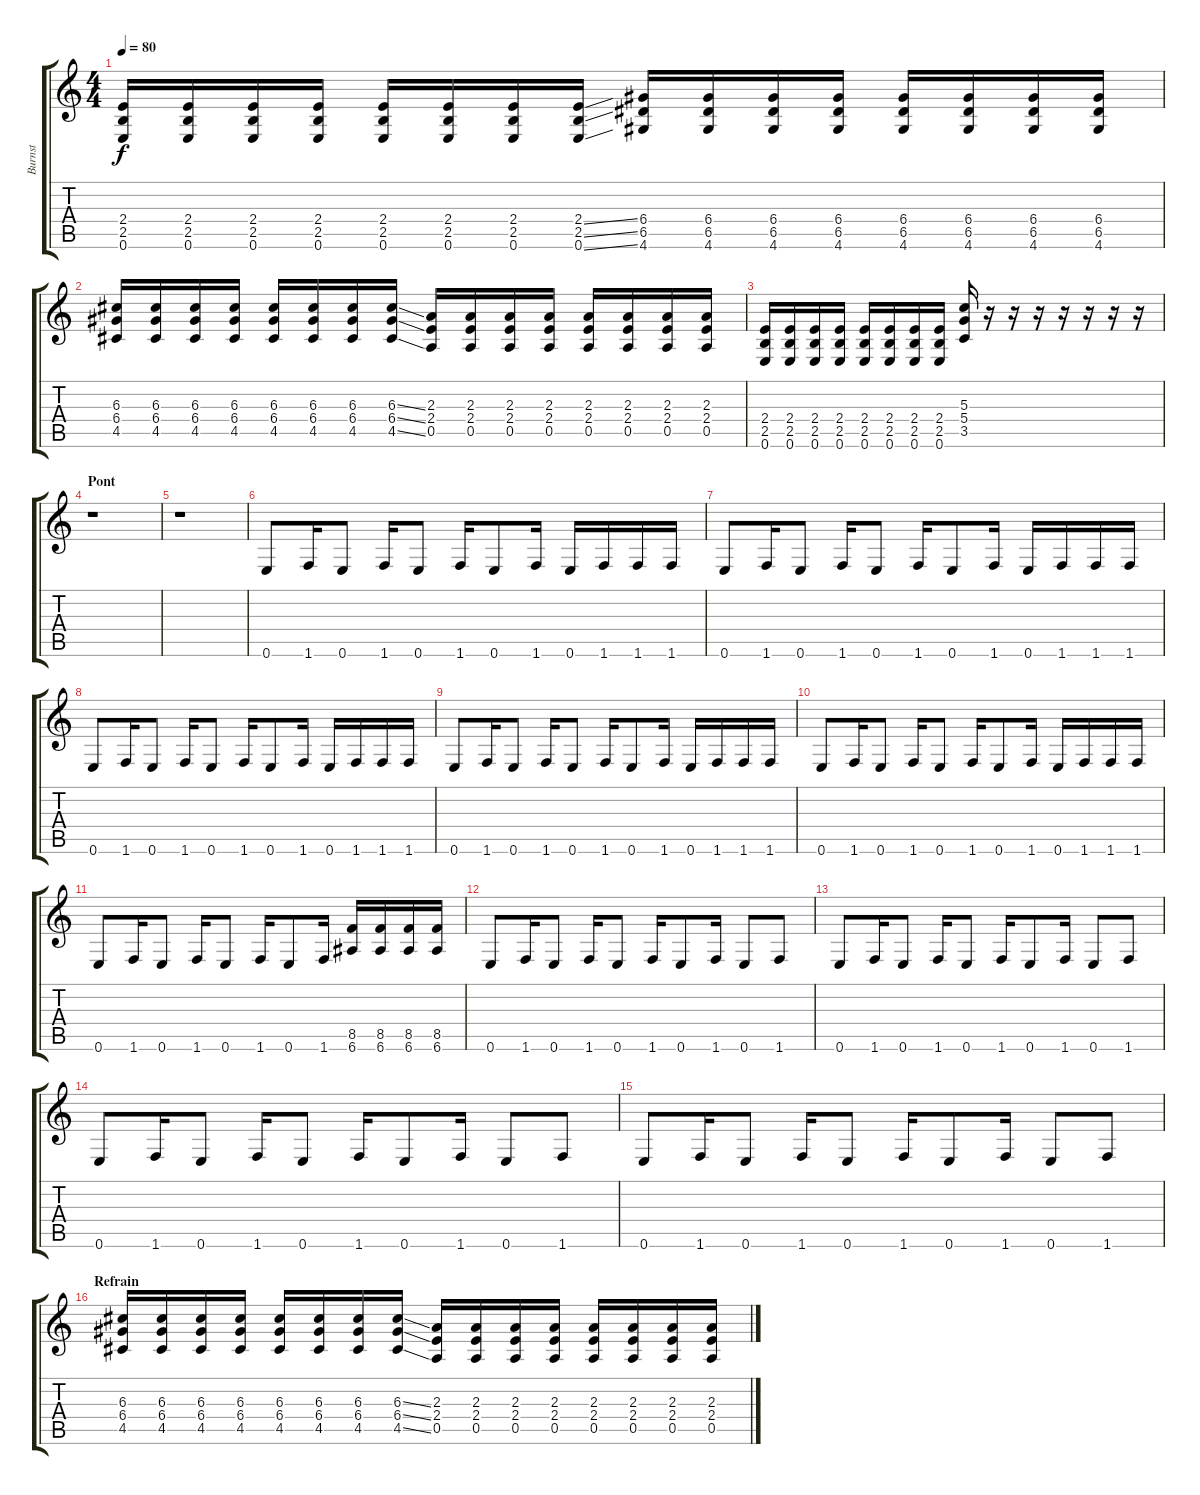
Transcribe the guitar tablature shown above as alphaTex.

\track ("Burnst" "Burnst") {instrument overdrivenguitar}
\staff {score tabs}
\tuning (E4 B3 G3 D3 A2 E2) {hide}
\ts (4 4)
\tempo 80
\clef g2
\ks c
(2.4 2.5 0.6).16{dy f} (2.4 2.5 0.6).16 (2.4 2.5 0.6).16 (2.4 2.5 0.6).16 (2.4 2.5 0.6).16 (2.4 2.5 0.6).16 (2.4 2.5 0.6).16 (2.4{ss} 2.5{ss} 0.6{ss}).16 (6.4 6.5 4.6).16 (6.4 6.5 4.6).16 (6.4 6.5 4.6).16 (6.4 6.5 4.6).16 (6.4 6.5 4.6).16 (6.4 6.5 4.6).16 (6.4 6.5 4.6).16 (6.4 6.5 4.6).16 |
(6.3 6.4 4.5).16 (6.3 6.4 4.5).16 (6.3 6.4 4.5).16 (6.3 6.4 4.5).16 (6.3 6.4 4.5).16 (6.3 6.4 4.5).16 (6.3 6.4 4.5).16 (6.3{ss} 6.4{ss} 4.5{ss}).16 (2.3 2.4 0.5).16 (2.3 2.4 0.5).16 (2.3 2.4 0.5).16 (2.3 2.4 0.5).16 (2.3 2.4 0.5).16 (2.3 2.4 0.5).16 (2.3 2.4 0.5).16 (2.3 2.4 0.5).16 |
(2.4 2.5 0.6).16 (2.4 2.5 0.6).16 (2.4 2.5 0.6).16 (2.4 2.5 0.6).16 (2.4 2.5 0.6).16 (2.4 2.5 0.6).16 (2.4 2.5 0.6).16 (2.4 2.5 0.6).16 (5.3 5.4 3.5).16 r.16 r.16 r.16 r.16 r.16 r.16 r.16 |
\section ("" "Pont")
r.1 |
r.1 |
0.6.8 1.6.16 0.6.8 1.6.16 0.6.8 1.6.16 0.6.8 1.6.16 0.6.16 1.6.16 1.6.16 1.6.16 |
0.6.8 1.6.16 0.6.8 1.6.16 0.6.8 1.6.16 0.6.8 1.6.16 0.6.16 1.6.16 1.6.16 1.6.16 |
0.6.8 1.6.16 0.6.8 1.6.16 0.6.8 1.6.16 0.6.8 1.6.16 0.6.16 1.6.16 1.6.16 1.6.16 |
0.6.8 1.6.16 0.6.8 1.6.16 0.6.8 1.6.16 0.6.8 1.6.16 0.6.16 1.6.16 1.6.16 1.6.16 |
0.6.8 1.6.16 0.6.8 1.6.16 0.6.8 1.6.16 0.6.8 1.6.16 0.6.16 1.6.16 1.6.16 1.6.16 |
0.6.8 1.6.16 0.6.8 1.6.16 0.6.8 1.6.16 0.6.8 1.6.16 (8.5 6.6).16 (8.5 6.6).16 (8.5 6.6).16 (8.5 6.6).16 |
0.6.8 1.6.16 0.6.8 1.6.16 0.6.8 1.6.16 0.6.8 1.6.16 0.6.8 1.6.8 |
0.6.8 1.6.16 0.6.8 1.6.16 0.6.8 1.6.16 0.6.8 1.6.16 0.6.8 1.6.8 |
0.6.8 1.6.16 0.6.8 1.6.16 0.6.8 1.6.16 0.6.8 1.6.16 0.6.8 1.6.8 |
0.6.8 1.6.16 0.6.8 1.6.16 0.6.8 1.6.16 0.6.8 1.6.16 0.6.8 1.6.8 |
\section ("" "Refrain")
(6.3 6.4 4.5).16 (6.3 6.4 4.5).16 (6.3 6.4 4.5).16 (6.3 6.4 4.5).16 (6.3 6.4 4.5).16 (6.3 6.4 4.5).16 (6.3 6.4 4.5).16 (6.3{ss} 6.4{ss} 4.5{ss}).16 (2.3 2.4 0.5).16 (2.3 2.4 0.5).16 (2.3 2.4 0.5).16 (2.3 2.4 0.5).16 (2.3 2.4 0.5).16 (2.3 2.4 0.5).16 (2.3 2.4 0.5).16 (2.3 2.4 0.5).16
